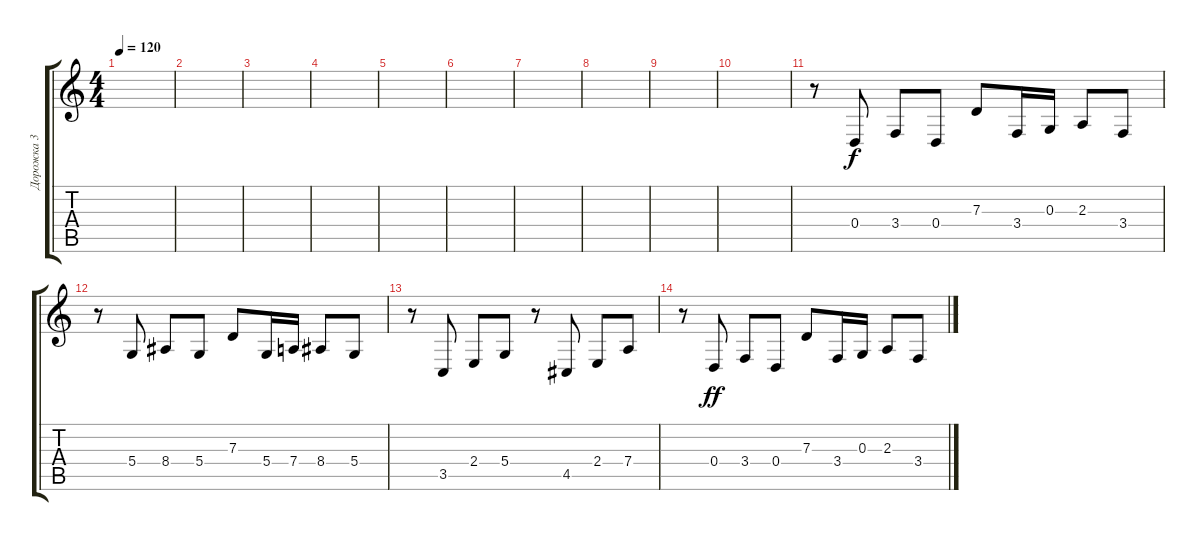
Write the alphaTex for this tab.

\track ("Дорожка 3" "Дорожка 3") {instrument woodblock}
\staff {score tabs}
\tuning (E4 B3 G3 D3 A2 E2) {hide}
\ts (4 4)
\tempo 120
\clef g2
\ks c
|
|
|
|
|
|
|
|
|
|
r.8 0.4.8 3.4.8 0.4.8 7.3.8 3.4.16 0.3.16 2.3.8 3.4.8 |
r.8 5.4.8 8.4.8 5.4.8 7.3.8 5.4.16 7.4.16 8.4.8 5.4.8 |
r.8 3.5.8{dy f} 2.4.8 5.4.8 r.8 4.5.8 2.4.8 7.4.8 |
r.8 0.4.8{dy ff} 3.4.8 0.4.8 7.3.8 3.4.16 0.3.16 2.3.8 3.4.8
